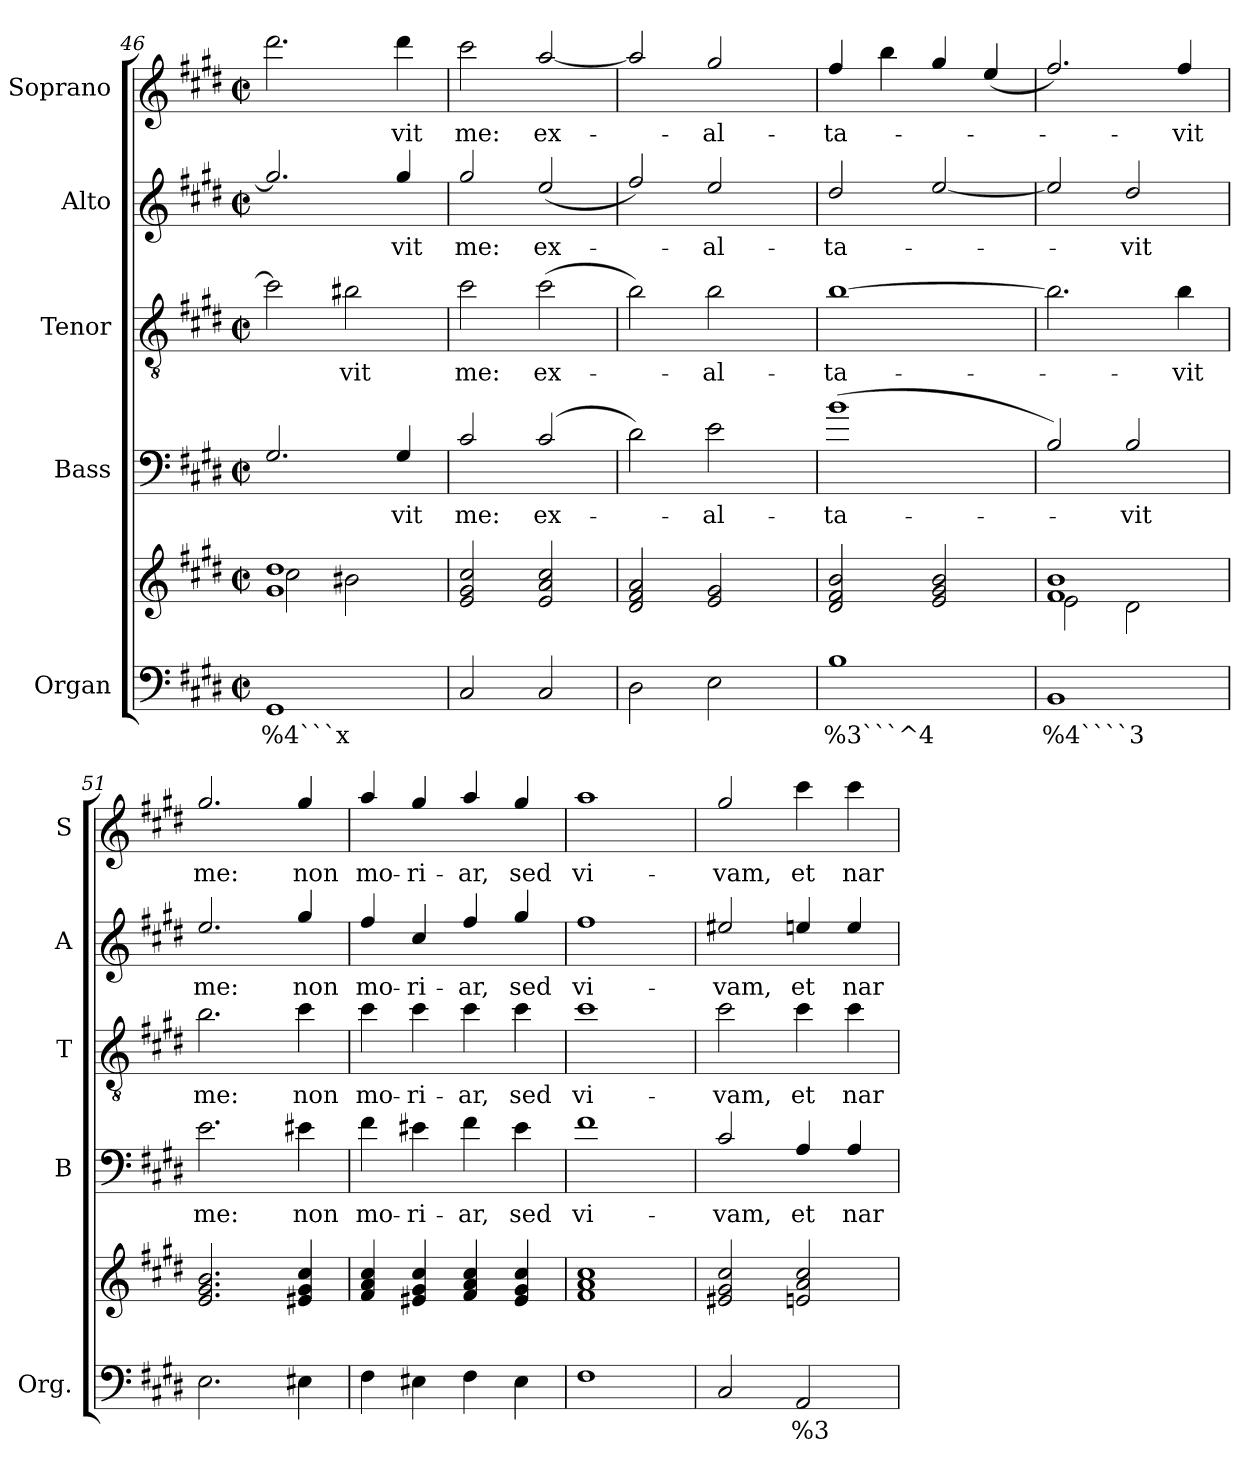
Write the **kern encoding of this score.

**kern	**text	**kern	**kern	**text	**kern	**text	**kern	**text	**kern	**text
*part5	*part5	*part5	*part4	*part4	*part3	*part3	*part2	*part2	*part1	*part1
*staff6	*staff6	*staff5	*staff4	*staff4	*staff3	*staff3	*staff2	*staff2	*staff1	*staff1
*I"Organ	*	*	*I"Bass	*	*I"Tenor	*	*I"Alto	*	*I"Soprano	*
*I'Org.	*	*	*I'B	*	*I'T	*	*I'A	*	*I'S	*
*clefF4	*	*clefG2	*clefF4	*	*clefGv2	*	*clefG2	*	*clefG2	*
*	*	*	*ITrd7c12	*	*ITrd7c12	*	*ITrd7c12	*	*ITrd7c12	*
*k[f#c#g#d#]	*	*k[f#c#g#d#]	*k[f#c#g#d#]	*	*k[f#c#g#d#]	*	*k[f#c#g#d#]	*	*k[f#c#g#d#]	*
*E:	*	*E:	*E:	*	*E:	*	*E:	*	*E:	*
*M2/2	*	*M2/2	*M2/2	*	*M2/2	*	*M2/2	*	*M2/2	*
*met(c|)	*	*met(c|)	*met(c|)	*	*met(c|)	*	*met(c|)	*	*met(c|)	*
=46	=46	=46	=46	=46	=46	=46	=46	=46	=46	=46
!	!LO:LY:b	!	!	!	!	!	!	!	!	!
*	*	*^	*	*	*	*	*	*	*	*
1GG#	%4```x	1g#! 1dd#!	2cc#!\	2.GG#/	.	2c#\]	.	2.g#/]	.	2.dd#\	.
!	!	!	!	!	!	!	!LO:LY:b	!	!	!	!
.	.	.	2b#X!\	.	.	2B#X\	-vit	.	.	.	.
!	!	!	!	!	!LO:LY:b	!	!	!	!	!	!
!	!	!	!	!	!	!	!	!	!LO:LY:b	!	!
!	!	!	!	!	!	!	!	!	!	!	!LO:LY:b
.	.	.	.	4GG#/	-vit	.	.	4g#/	-vit	4dd#\	-vit
*	*	*v	*v	*	*	*	*	*	*	*	*
=47	=47	=47	=47	=47	=47	=47	=47	=47	=47	=47
!	!	!	!	!LO:LY:b	!	!	!	!	!	!
!	!	!	!	!	!	!LO:LY:b	!	!	!	!
!	!	!	!	!	!	!	!	!LO:LY:b	!	!
!	!	!	!	!	!	!	!	!	!	!LO:LY:b
2C#/	.	2e!/ 2g#!/ 2cc#!/	2C#/	me:	2c#\	me:	2g#/	me:	2cc#\	me:
!	!	!	!	!LO:LY:b	!	!	!	!	!	!
!	!	!	!	!	!	!LO:LY:b	!	!	!	!
!	!	!	!	!	!	!	!	!LO:LY:b	!	!
!	!	!	!	!	!	!	!	!	!	!LO:LY:b
2C#/	.	2e!/ 2a!/ 2cc#!/	(2C#/	ex-	(>2c#\	ex-	(<2e/	ex-	[2a/	ex-
=48	=48	=48	=48	=48	=48	=48	=48	=48	=48	=48
2D#\	.	2d#!/ 2f#!/ 2a!/	2D#\)	.	2B\)	.	2f#/)	.	2a/]	.
!	!	!	!	!LO:LY:b	!	!	!	!	!	!
!	!	!	!	!	!	!LO:LY:b	!	!	!	!
!	!	!	!	!	!	!	!	!LO:LY:b	!	!
!	!	!	!	!	!	!	!	!	!	!LO:LY:b
2E\	.	2e!/ 2g#!/	2E\	-al-	2B\	-al-	2e/	-al-	2g#/	-al-
=49	=49	=49	=49	=49	=49	=49	=49	=49	=49	=49
!	!LO:LY:b	!	!	!	!	!	!	!	!	!
!	!	!	!	!LO:LY:b	!	!	!	!	!	!
!	!	!	!	!	!	!LO:LY:b	!	!	!	!
!	!	!	!	!	!	!	!	!LO:LY:b	!	!
!	!	!	!	!	!	!	!	!	!	!LO:LY:b
1B	%3```^4	2d#!/ 2f#!/ 2b!/	(>1B	-ta-	[1B	-ta-	2d#/	-ta-	4f#/	-ta-
.	.	.	.	.	.	.	.	.	4b\	.
.	.	2e!/ 2g#!/ 2b!/	.	.	.	.	[2e/	.	4g#/	.
.	.	.	.	.	.	.	.	.	(<4e/	.
=50	=50	=50	=50	=50	=50	=50	=50	=50	=50	=50
!	!LO:LY:b	!	!	!	!	!	!	!	!	!
*	*	*^	*	*	*	*	*	*	*	*
1BB	%4````3	1f#! 1b!	2e!\	2BB/)	.	2.B\]	.	2e/]	.	2.f#/)	.
!	!	!	!	!	!LO:LY:b	!	!	!	!	!	!
!	!	!	!	!	!	!	!	!	!LO:LY:b	!	!
.	.	.	2d#!\	2BB/	-vit	.	.	2d#/	-vit	.	.
!	!	!	!	!	!	!	!LO:LY:b	!	!	!	!
!	!	!	!	!	!	!	!	!	!	!	!LO:LY:b
.	.	.	.	.	.	4B\	-vit	.	.	4f#/	-vit
*	*	*v	*v	*	*	*	*	*	*	*	*
=51	=51	=51	=51	=51	=51	=51	=51	=51	=51	=51
!	!	!	!	!LO:LY:b	!	!	!	!	!	!
!	!	!	!	!	!	!LO:LY:b	!	!	!	!
!	!	!	!	!	!	!	!	!LO:LY:b	!	!
!	!	!	!	!	!	!	!	!	!	!LO:LY:b
2.E\	.	2.e!/ 2.g#!/ 2.b!/	2.E\	me:	2.B\	me:	2.e/	me:	2.g#/	me:
!	!	!	!	!LO:LY:b	!	!	!	!	!	!
!	!	!	!	!	!	!LO:LY:b	!	!	!	!
!	!	!	!	!	!	!	!	!LO:LY:b	!	!
!	!	!	!	!	!	!	!	!	!	!LO:LY:b
4E#X\	.	4e#X!/ 4g#!/ 4cc#!/	4E#X\	non	4c#\	non	4g#/	non	4g#/	non
=52	=52	=52	=52	=52	=52	=52	=52	=52	=52	=52
!	!	!	!	!LO:LY:b	!	!	!	!	!	!
!	!	!	!	!	!	!LO:LY:b	!	!	!	!
!	!	!	!	!	!	!	!	!LO:LY:b	!	!
!	!	!	!	!	!	!	!	!	!	!LO:LY:b
4F#\	.	4f#!/ 4a!/ 4cc#!/	4F#\	mo-	4c#\	mo-	4f#/	mo-	4a/	mo-
!	!	!	!	!LO:LY:b	!	!	!	!	!	!
!	!	!	!	!	!	!LO:LY:b	!	!	!	!
!	!	!	!	!	!	!	!	!LO:LY:b	!	!
!	!	!	!	!	!	!	!	!	!	!LO:LY:b
4E#X\	.	4e#X!/ 4g#!/ 4cc#!/	4E#X\	-ri-	4c#\	-ri-	4c#/	-ri-	4g#/	-ri-
!	!	!	!	!LO:LY:b	!	!	!	!	!	!
!	!	!	!	!	!	!LO:LY:b	!	!	!	!
!	!	!	!	!	!	!	!	!LO:LY:b	!	!
!	!	!	!	!	!	!	!	!	!	!LO:LY:b
4F#\	.	4f#!/ 4a!/ 4cc#!/	4F#\	-ar,	4c#\	-ar,	4f#/	-ar,	4a/	-ar,
!	!	!	!	!LO:LY:b	!	!	!	!	!	!
!	!	!	!	!	!	!LO:LY:b	!	!	!	!
!	!	!	!	!	!	!	!	!LO:LY:b	!	!
!	!	!	!	!	!	!	!	!	!	!LO:LY:b
4E#\	.	4e#!/ 4g#!/ 4cc#!/	4E#\	sed	4c#\	sed	4g#/	sed	4g#/	sed
=53	=53	=53	=53	=53	=53	=53	=53	=53	=53	=53
!	!	!	!	!LO:LY:b	!	!	!	!	!	!
!	!	!	!	!	!	!LO:LY:b	!	!	!	!
!	!	!	!	!	!	!	!	!LO:LY:b	!	!
!	!	!	!	!	!	!	!	!	!	!LO:LY:b
1F#	.	1f#! 1a! 1cc#!	1F#	vi-	1c#	vi-	1f#	vi-	1a	vi-
!!LO:PB:g=z
=54	=54	=54	=54	=54	=54	=54	=54	=54	=54	=54
!	!	!	!	!LO:LY:b	!	!	!	!	!	!
!	!	!	!	!	!	!LO:LY:b	!	!	!	!
!	!	!	!	!	!	!	!	!LO:LY:b	!	!
!	!	!	!	!	!	!	!	!	!	!LO:LY:b
2C#/	.	2e#X!/ 2g#!/ 2cc#!/	2C#/	-vam,	2c#\	-vam,	2e#X/	-vam,	2g#/	-vam,
!	!LO:LY:b	!	!	!	!	!	!	!	!	!
!	!	!	!	!LO:LY:b	!	!	!	!	!	!
!	!	!	!	!	!	!LO:LY:b	!	!	!	!
!	!	!	!	!	!	!	!	!LO:LY:b	!	!
!	!	!	!	!	!	!	!	!	!	!LO:LY:b
2AA/	%3	2en!/ 2a!/ 2cc#!/	4AA/	et	4c#\	et	4en/	et	4cc#\	et
!	!	!	!	!LO:LY:b	!	!	!	!	!	!
!	!	!	!	!	!	!LO:LY:b	!	!	!	!
!	!	!	!	!	!	!	!	!LO:LY:b	!	!
!	!	!	!	!	!	!	!	!	!	!LO:LY:b
.	.	.	4AA/	nar-	4c#\	nar-	4e/	nar-	4cc#\	nar-
=	=	=	=	=	=	=	=	=	=	=
*-	*-	*-	*-	*-	*-	*-	*-	*-	*-	*-
